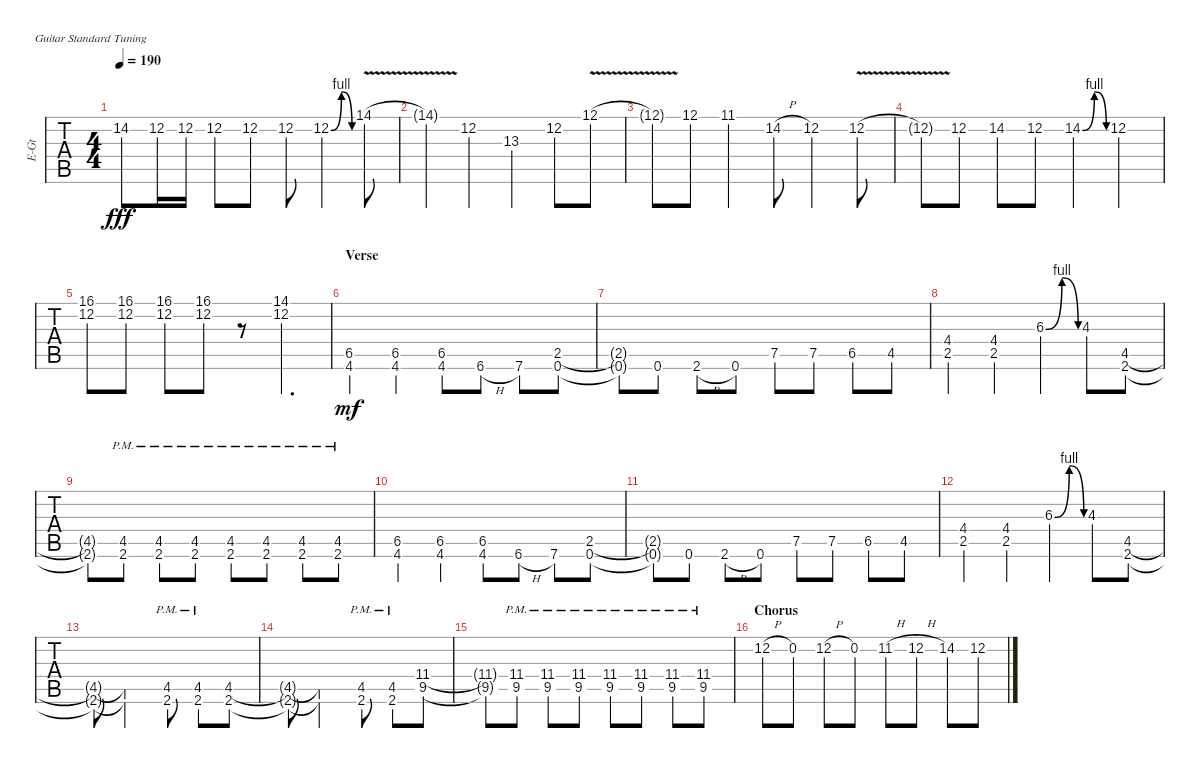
\defaultSystemsLayout 4
\bracketExtendMode groupsimilarinstruments
\otherSystemsTrackNameOrientation horizontal
\track ("Matthew" "E-Gt") {instrument distortionguitar}
\staff {tabs}
\tuning (E4 B3 G3 D3 A2 E2)
\ts (4 4)
\tempo 190
\clef g2
\ks c
14.2{t acc #}.8{dy fff} 12.2.16 12.2.16 12.2.8 12.2.8 12.2.8 12.2{be (bendrelease 0 0 10.2 4 20.4 4 30 0)}.4 14.1{v acc #}.8 |
14.1{v t acc #}.4 12.2.4 13.3{acc #}.4 12.2.8 12.1{v}.8 |
12.1{v t}.8 12.1.8 11.1{acc #}.4 14.2{h acc #}.8 12.2.4 12.2{v}.8 |
12.2{v t}.8 12.2.8 14.2{acc #}.8 12.2.8 14.2{be (bendrelease 0 0 10.2 4 20.4 4 30 0) acc #}.4 12.2.4 |
(16.1{acc #} 12.2).8 (16.1{acc #} 12.2).8 (16.1{acc #} 12.2).8 (16.1{acc #} 12.2).8 r.8 (12.2 14.1{acc #}).4{d} |
\section ("" "Verse")
(4.6{acc #} 6.5{acc #}).4{dy mf} (4.6{acc #} 6.5{acc #}).4 (4.6{acc #} 6.5{acc #}).8 6.6{h acc #}.8 7.6.8 (0.6 2.5).8 |
(0.6{t} 2.5{t}).8 0.6.8 2.6{h acc #}.8 0.6.8 7.5.8 7.5.8 6.5{acc #}.8 4.5{acc #}.8 |
(4.4{acc #} 2.5).4 (2.5 4.4{acc #}).4 6.3{be (bendrelease 0 0 10.2 4 20.4 4 30 0) acc #}.4 4.3.8 (2.6{acc #} 4.5{acc #}).8 |
(2.6{t acc #} 4.5{t acc #}).8 (2.6{pm acc #} 4.5{pm acc #}).8 (2.6{pm acc #} 4.5{pm acc #}).8 (2.6{pm acc #} 4.5{pm acc #}).8 (2.6{pm acc #} 4.5{pm acc #}).8 (2.6{pm acc #} 4.5{pm acc #}).8 (2.6{pm acc #} 4.5{pm acc #}).8 (2.6{pm acc #} 4.5{pm acc #}).8 |
(4.6{acc #} 6.5{acc #}).4 (4.6{acc #} 6.5{acc #}).4 (4.6{acc #} 6.5{acc #}).8 6.6{h acc #}.8 7.6.8 (0.6 2.5).8 |
(0.6{t} 2.5{t}).8 0.6.8 2.6{h acc #}.8 0.6.8 7.5.8 7.5.8 6.5{acc #}.8 4.5{acc #}.8 |
(4.4{acc #} 2.5).4 (2.5 4.4{acc #}).4 6.3{be (bendrelease 0 0 10.2 4 20.4 4 30 0) acc #}.4 4.3.8 (2.6{acc #} 4.5{acc #}).8 |
(2.6{t acc #} 4.5{t acc #}).8 (2.6{t acc #} 4.5{t acc #}).2 (2.6{pm acc #} 4.5{pm acc #}).8 (2.6{pm acc #} 4.5{pm acc #}).8 (2.6{acc #} 4.5{acc #}).8 |
(2.6{t acc #} 4.5{t acc #}).8 (2.6{t acc #} 4.5{t acc #}).2 (2.6{pm acc #} 4.5{pm acc #}).8 (2.6{pm acc #} 4.5{pm acc #}).8 (9.5{acc #} 11.4{acc #}).8 |
(9.5{t acc #} 11.4{t acc #}).8 (9.5{pm acc #} 11.4{pm acc #}).8 (9.5{pm acc #} 11.4{pm acc #}).8 (9.5{pm acc #} 11.4{pm acc #}).8 (9.5{pm acc #} 11.4{pm acc #}).8 (9.5{pm acc #} 11.4{pm acc #}).8 (9.5{pm acc #} 11.4{pm acc #}).8 (9.5{pm acc #} 11.4{pm acc #}).8 |
\section ("" "Chorus")
12.2{h}.8 0.2.8 12.2{h}.8 0.2.8 11.2{h acc #}.8 12.2{h}.8 14.2{acc #}.8 12.2.8
